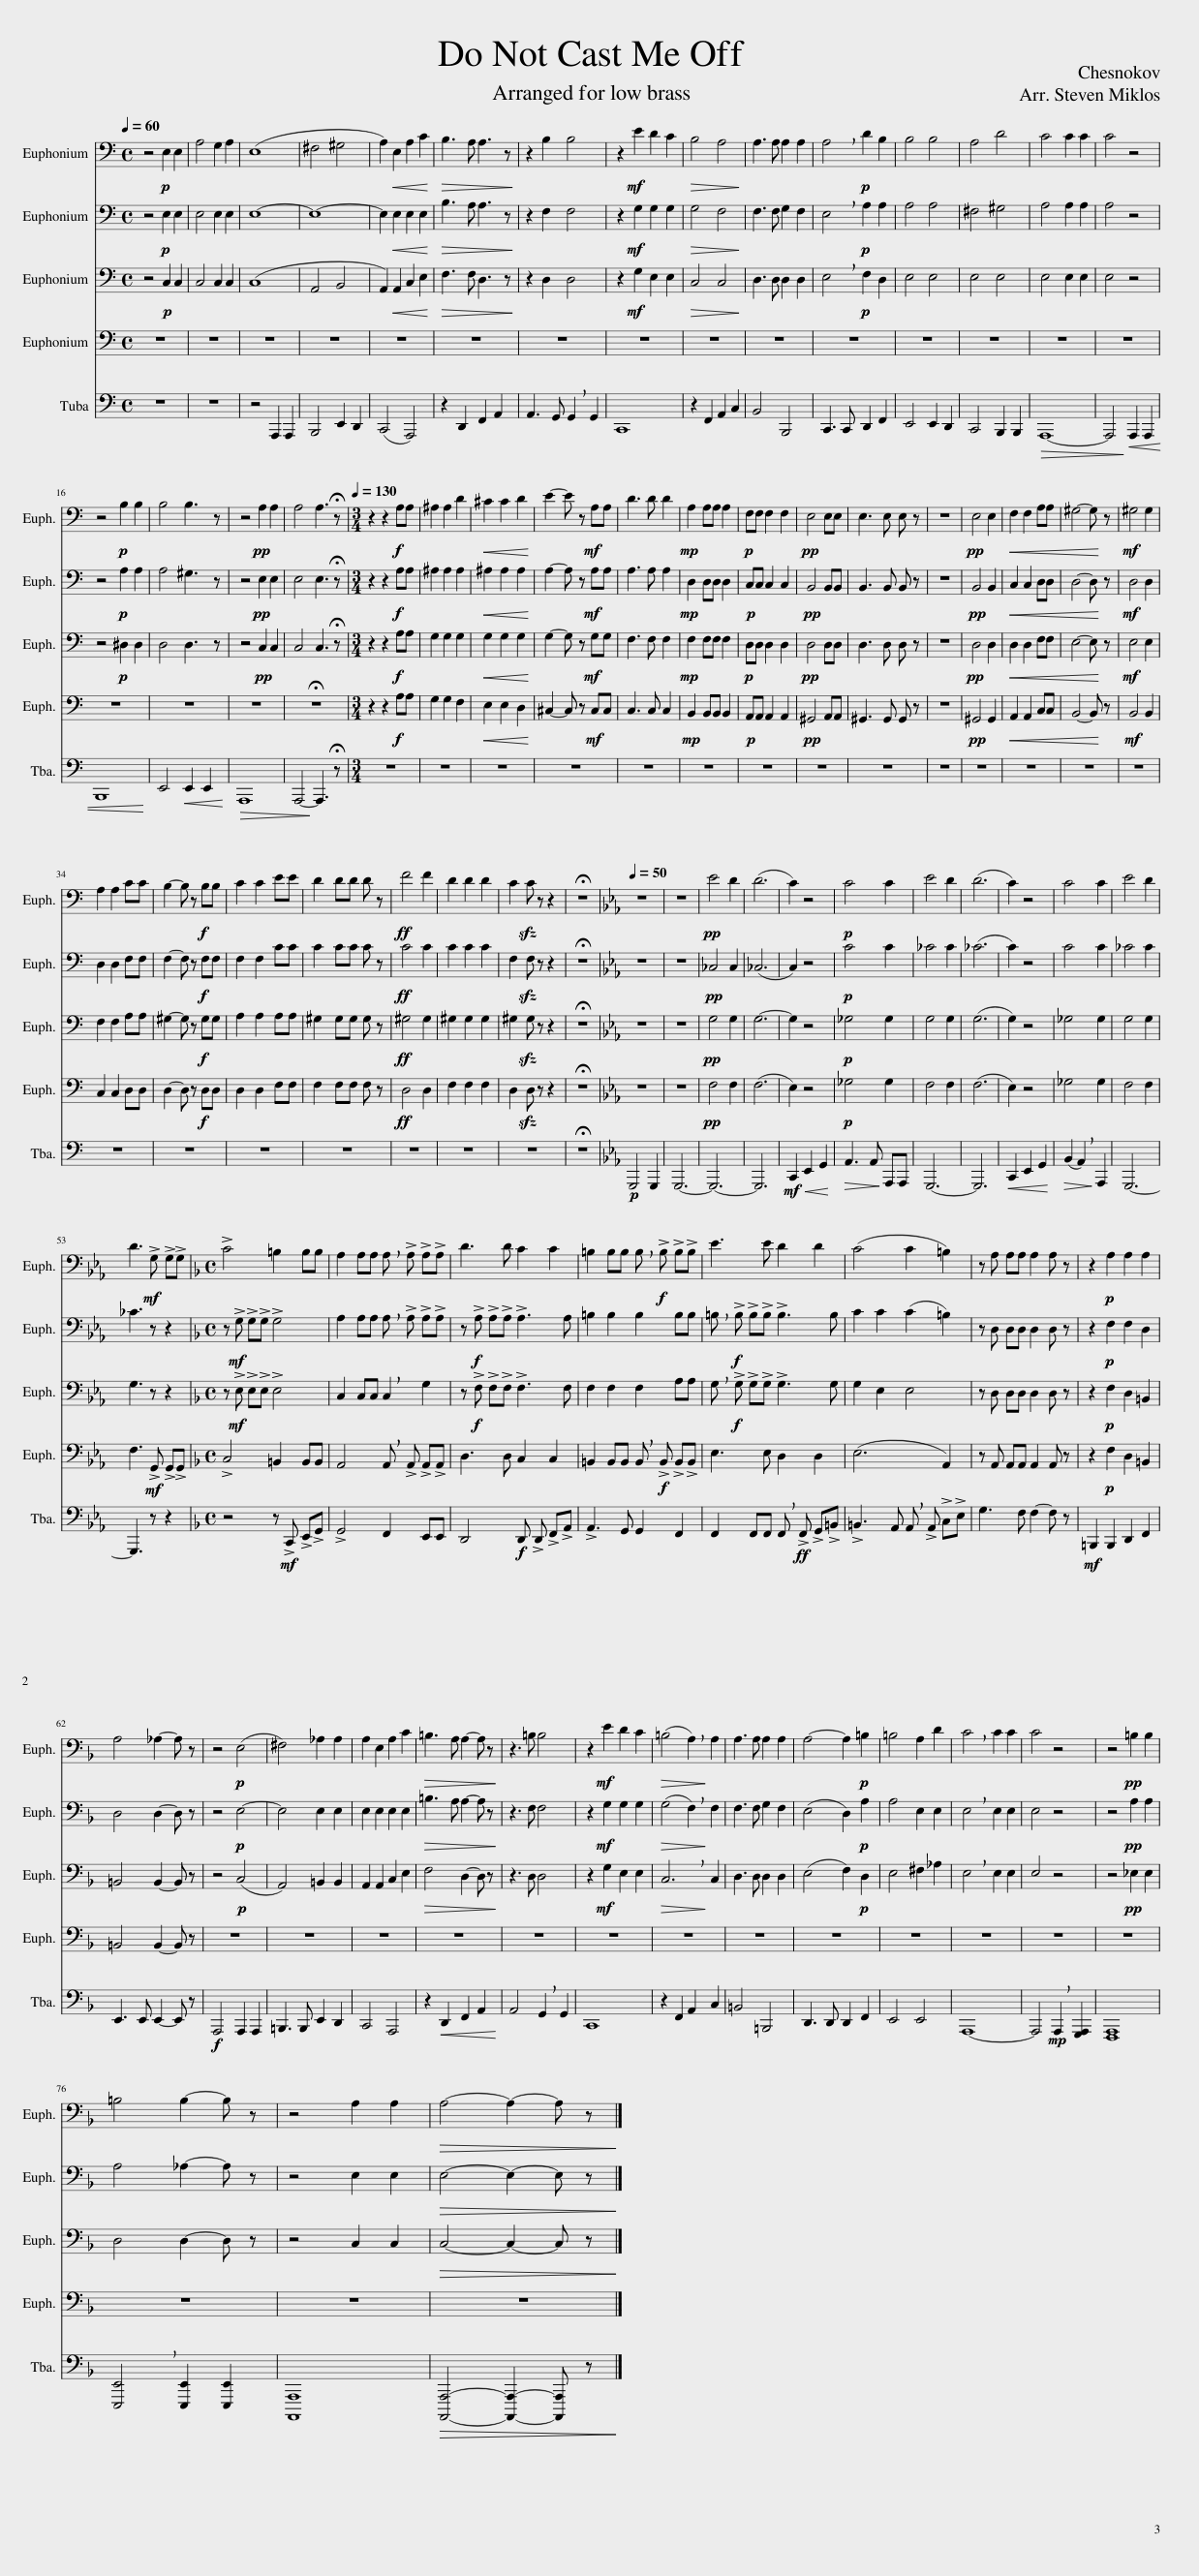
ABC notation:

X:1
%%score 1 2 3 4 5
L:1/8
Q:1/4=60
M:4/4
I:linebreak $
K:C
V:1 bass
V:2 bass
V:3 bass
V:4 bass
V:5 bass
V:1
 z4!p! E,2 E,2 | A,4 G,2 A,2 | (E,8 | ^F,4 ^G,4 | A,2)!<(! E,2 A,2 C2!<)! | %5
!>(! B,3 A, A,3 z!>)! | z2 B,2 B,4 | z2!mf! E2 D2 C2 |!>(! B,4 A,4!>)! | A,3 A, A,2 A,2 | %10
 !breath!A,4!p! D2 B,2 | B,4 B,4 | A,4 D4 | C4 C2 C2 | C4 z4 |$ %15
 z4!p! B,2 B,2 | B,4 B,3 z | z4!pp! A,2 A,2 | A,4 A,3 !fermata!z |[M:3/4][Q:1/4=130] z2 z2!f! A,A, | %20
 ^A,2 A,2 D2 |!<(! ^C2 C2 D2!<)! | E2- E z!mf! A,A, | D3 D D2 |!mp! A,2 A,A, A,2 | %25
!p! F,F, F,2 F,2 |!pp! E,4 E,E, | E,3 E, E, z | z6 |!pp! E,4 E,2 | %30
!<(! F,2 F,2 A,A, | ^G,4- G,!<)! z |!mf! ^G,4 G,2 |$ A,2 A,2 CC | B,2- B, z!f! B,B, | %35
 C2 C2 EE | D2 DD D z |!ff! F4 F2 | D2 D2 D2 | C2!sfz! C z z2 | %40
 !fermata!z6 |[K:Eb][Q:1/4=50] z6 | z6 |!pp! E4 D2 | (D6 | %45
 C2) z4 |!p! C4 C2 | E4 D2 | (D6 | C2) z4 | %50
 C4 C2 | E4 D2 |$ D3!mf! !>!G, !>!G,!>!G, |[K:F][M:4/4] !>!C4 =B,2 B,B, | A,2 A,A, !breath!A, !>!A, !>!A,!>!A, | %55
 D3 D C2 C2 | =B,2 B,B, !breath!B,!f! !>!B, !>!B,!>!B, | E3 E D2 D2 | (C4 C2 =B,2) | z A, A,A, A,2 A, z | %60
 z2!p! A,2 A,2 A,2 |$ A,4 _A,2- A, z | z4!p! (E,4 | ^F,4) _A,2 A,2 | A,2 E,2 A,2 C2 | %65
!>(! =B,3 A, A,2- A, z!>)! | z3 =B, B,4 | z2!mf! E2 D2 C2 |!>(! (=B,4 !breath!A,2)!>)! A,2 | A,3 A, A,2 A,2 | %70
 A,4- A,2!p! =B,2 | =B,4 A,2 D2 | !breath!C4 C2 C2 | C4 z4 | z4!pp! =B,2 B,2 |$ %75
 =B,4 B,2- B, z | z4 A,2 A,2 |!>(! A,4- A,2- A, z!>)! |] %78
V:2
 z4!p! E,2 E,2 | E,4 E,2 E,2 | E,8- | E,8- | E,2!<(! E,2 E,2 E,2!<)! | %5
!>(! B,3 A, A,3 z!>)! | z2 F,2 F,4 | z2!mf! G,2 G,2 G,2 |!>(! G,4 F,4!>)! | F,3 F, G,2 F,2 | %10
 !breath!E,4!p! A,2 A,2 | A,4 A,4 | ^F,4 ^G,4 | A,4 A,2 A,2 | A,4 z4 |$ %15
 z4!p! A,2 A,2 | A,4 ^G,3 z | z4!pp! E,2 E,2 | E,4 E,3 !fermata!z |[M:3/4] z2 z2!f! A,A, | %20
 ^A,2 A,2 A,2 |!<(! ^A,2 A,2 A,2!<)! | A,2- A, z!mf! A,A, | A,3 A, A,2 |!mp! D,2 D,D, D,2 | %25
!p! C,C, C,2 C,2 |!pp! B,,4 B,,B,, | B,,3 B,, B,, z | z6 |!pp! B,,4 B,,2 | %30
!<(! C,2 C,2 D,D, | D,4- D,!<)! z |!mf! D,4 D,2 |$ D,2 D,2 F,F, | F,2- F, z!f! F,F, | %35
 F,2 F,2 CC | C2 CC C z |!ff! C4 C2 | C2 C2 C2 | F,2!sfz! F, z z2 | %40
 !fermata!z6 |[K:Eb] z6 | z6 |!pp! _C,4 C,2 | (_C,6 | %45
 C,2) z4 |!p! C4 C2 | _C4 C2 | (_C6 | C2) z4 | %50
 C4 C2 | _C4 C2 |$ _C3 z z2 |[K:F][M:4/4] z!mf! !>!G, !>!G,!>!G, !>!G,4 | A,2 A,A, !breath!A, !>!A, !>!A,!>!A, | %55
 z!f! !>!A, !>!A,!>!A, !>!A,3 A, | =B,2 B,2 B,2 B,B, | !breath!=B,!f! !>!B, !>!B,!>!B, !>!B,3 B, | C2 C2 (C2 =B,2) | z D, D,D, D,2 D, z | %60
 z2!p! F,2 F,2 D,2 |$ D,4 D,2- D, z | z4!p! E,4- | E,4 E,2 E,2 | E,2 E,2 E,2 E,2 | %65
!>(! =B,3 A, A,2- A, z!>)! | z3 F, F,4 | z2!mf! G,2 G,2 G,2 |!>(! (G,4 !breath!F,2)!>)! F,2 | F,3 F, G,2 F,2 | %70
 (E,4 D,2)!p! A,2 | A,4 E,2 E,2 | !breath!E,4 E,2 E,2 | E,4 z4 | z4!pp! A,2 A,2 |$ %75
 A,4 _A,2- A, z | z4 E,2 E,2 |!>(! E,4- E,2- E, z!>)! |] %78
V:3
 z4!p! C,2 C,2 | C,4 C,2 C,2 | (C,8 | A,,4 B,,4 | A,,2)!<(! A,,2 C,2 E,2!<)! | %5
!>(! F,3 F, D,3 z!>)! | z2 D,2 D,4 | z2!mf! G,2 E,2 E,2 |!>(! C,4 C,4!>)! | D,3 D, D,2 D,2 | %10
 !breath!E,4!p! F,2 D,2 | E,4 E,4 | E,4 E,4 | E,4 E,2 E,2 | E,4 z4 |$ %15
 z4!p! ^D,2 D,2 | D,4 D,3 z | z4!pp! C,2 C,2 | C,4 C,3 !fermata!z |[M:3/4] z2 z2!f! A,A, | %20
 G,2 G,2 G,2 |!<(! G,2 G,2 G,2!<)! | G,2- G, z!mf! G,G, | F,3 F, F,2 |!mp! F,2 F,F, F,2 | %25
!p! D,D, D,2 D,2 |!pp! D,4 D,D, | D,3 D, D, z | z6 |!pp! D,4 D,2 | %30
!<(! D,2 D,2 F,F, | E,4- E,!<)! z |!mf! E,4 E,2 |$ F,2 F,2 A,A, | ^G,2- G, z!f! G,G, | %35
 A,2 A,2 A,A, | ^G,2 G,G, G, z |!ff! ^G,4 G,2 | ^G,2 G,2 G,2 | ^G,2!sfz! G, z z2 | %40
 !fermata!z6 |[K:Eb] z6 | z6 |!pp! G,4 G,2 | G,6- | %45
 G,2 z4 |!p! _G,4 G,2 | G,4 G,2 | (G,6 | G,2) z4 | %50
 _G,4 G,2 | G,4 G,2 |$ G,3 z z2 |[K:F][M:4/4] z!mf! !>!E, !>!E,!>!E, !>!E,4 | C,2 C,C, C,2 G,2 | %55
 z!f! !>!F, !>!F,!>!F, !>!F,3 F, | F,2 F,2 F,2 A,A, | !breath!G,!f! !>!G, !>!G,!>!G, !>!G,3 G, | G,2 E,2 E,4 | z D, D,D, D,2 D, z | %60
 z2!p! F,2 D,2 =B,,2 |$ =B,,4 B,,2- B,, z | z4!p! (C,4 | A,,4) =B,,2 B,,2 | A,,2 A,,2 C,2 E,2 | %65
!>(! F,4 D,2- D, z!>)! | z3 D, D,4 | z2!mf! G,2 E,2 E,2 |!>(! !breath!C,6!>)! C,2 | D,3 D, D,2 D,2 | %70
 (E,4 F,2)!p! D,2 | E,4 ^F,2 _A,2 | !breath!E,4 E,2 E,2 | E,4 z4 | z4!pp! _E,2 E,2 |$ %75
 D,4 D,2- D, z | z4 C,2 C,2 |!>(! C,4- C,2- C, z!>)! |] %78
V:4
 z8 | z8 | z8 | z8 | z8 | %5
 z8 | z8 | z8 | z8 | z8 | %10
 z8 | z8 | z8 | z8 | z8 |$ %15
 z8 | z8 | z8 | !fermata!z8 |[M:3/4] z2 z2!f! A,A, | %20
 G,2 G,2 F,2 |!<(! E,2 E,2 D,2!<)! | ^C,2- C, z!mf! C,C, | C,3 C, C,2 |!mp! B,,2 B,,B,, B,,2 | %25
!p! A,,A,, A,,2 A,,2 |!pp! ^G,,4 A,,A,, | ^G,,3 G,, G,, z | z6 |!pp! ^G,,4 G,,2 | %30
!<(! A,,2 A,,2 C,C, | B,,4- B,,!<)! z |!mf! B,,4 B,,2 |$ C,2 C,2 D,D, | D,2- D, z!f! D,D, | %35
 D,2 D,2 F,F, | F,2 F,F, F, z |!ff! D,4 D,2 | F,2 F,2 F,2 | D,2!sfz! D, z z2 | %40
 !fermata!z6 |[K:Eb] z6 | z6 |!pp! F,4 F,2 | (F,6 | %45
 E,2) z4 |!p! _G,4 G,2 | F,4 F,2 | (F,6 | E,2) z4 | %50
 _G,4 G,2 | F,4 F,2 |$ F,3!mf! !>!G,, !>!G,,!>!G,, |[K:F][M:4/4] !>!C,4 =B,,2 B,,B,, | A,,4 !breath!A,, !>!A,, !>!A,,!>!A,, | %55
 D,3 D, C,2 C,2 | =B,,2 B,,B,, !breath!B,,!f! !>!B,, !>!B,,!>!B,, | E,3 E, D,2 D,2 | (E,6 A,,2) | z A,, A,,A,, A,,2 A,, z | %60
 z2!p! F,2 D,2 =B,,2 |$ =B,,4 B,,2- B,, z | z8 | z8 | z8 | %65
 z8 | z8 | z8 | z8 | z8 | %70
 z8 | z8 | z8 | z8 | z8 |$ %75
 z8 | z8 | z8 |] %78
V:5
 z8 | z8 | z4 A,,,2 A,,,2 | B,,,4 E,,2 D,,2 | (C,,4 A,,,4) | %5
 z2 D,,2 F,,2 A,,2 | A,,3 G,, !breath!G,,2 G,,2 | C,,8 | z2 F,,2 A,,2 C,2 | B,,4 B,,,4 | %10
 C,,3 C,, D,,2 F,,2 | E,,4 E,,2 D,,2 | C,,4 B,,,2 B,,,2 |!>(! A,,,8- | A,,,4!>)!!<(! A,,,2 A,,,2 |$ %15
 B,,,8!<)! | E,,4!<(! E,,2 E,,2!<)! |!>(! A,,,8 | A,,,4-!>)! A,,,3 !fermata!z |[M:3/4] z6 | %20
 z6 | z6 | z6 | z6 | z6 | %25
 z6 | z6 | z6 | z6 | z6 | %30
 z6 | z6 | z6 |$ z6 | z6 | %35
 z6 | z6 | z6 | z6 | z6 | %40
 !fermata!z6 |[K:Eb]!p! G,,,4 G,,,2 | G,,,6- | G,,,6- | G,,,6 | %45
!mf! C,,2!<(! E,,2 G,,2!<)! |!>(! A,,3 A,,!>)! A,,,A,,, | G,,,6- | G,,,6 |!<(! C,,2 E,,2 G,,2!<)! | %50
!>(! (B,,2 !breath!A,,2)!>)! A,,,2 | G,,,6- |$ G,,,3 z z2 |[K:F][M:4/4] z4 z!mf! !>!C,, !>!E,,!>!G,, | !>!G,,4 F,,2 E,,E,, | %55
 D,,4!f! D,, !>!D,, !>!F,,!>!A,, | !>!A,,3 G,, G,,2 F,,2 | F,,2 F,,F,, !breath!F,,!ff! !>!F,, !>!G,,!>!=B,, | !>!=B,,3 A,, !breath!A,, !>!A,, !>!C,!>!E, | G,3 F, F,2- F, z | %60
!mf! =B,,,2 B,,,2 D,,2 F,,2 |$ E,,3 E,, E,,2- E,, z |!f! A,,,4 A,,,2 A,,,2 | =B,,,3 B,,, E,,2 D,,2 | C,,4 A,,,4 | %65
 z2!<(! D,,2 F,,2 A,,2!<)! | A,,4 !breath!G,,2 G,,2 | C,,8 | z2 F,,2 A,,2 C,2 | =B,,4 =B,,,4 | %70
 D,,3 D,, D,,2 F,,2 | E,,4 E,,4 | A,,,8- | A,,,4!mp! !breath!A,,,2 [G,,,A,,,]2 | [F,,,A,,,]8 |$ %75
 !breath![E,,,E,,]4 [E,,,E,,]2 [E,,,E,,]2 | [A,,,,A,,,]8 |!>(! [A,,,,A,,,]4- [A,,,,A,,,]2- [A,,,,A,,,] z!>)! |] %78
